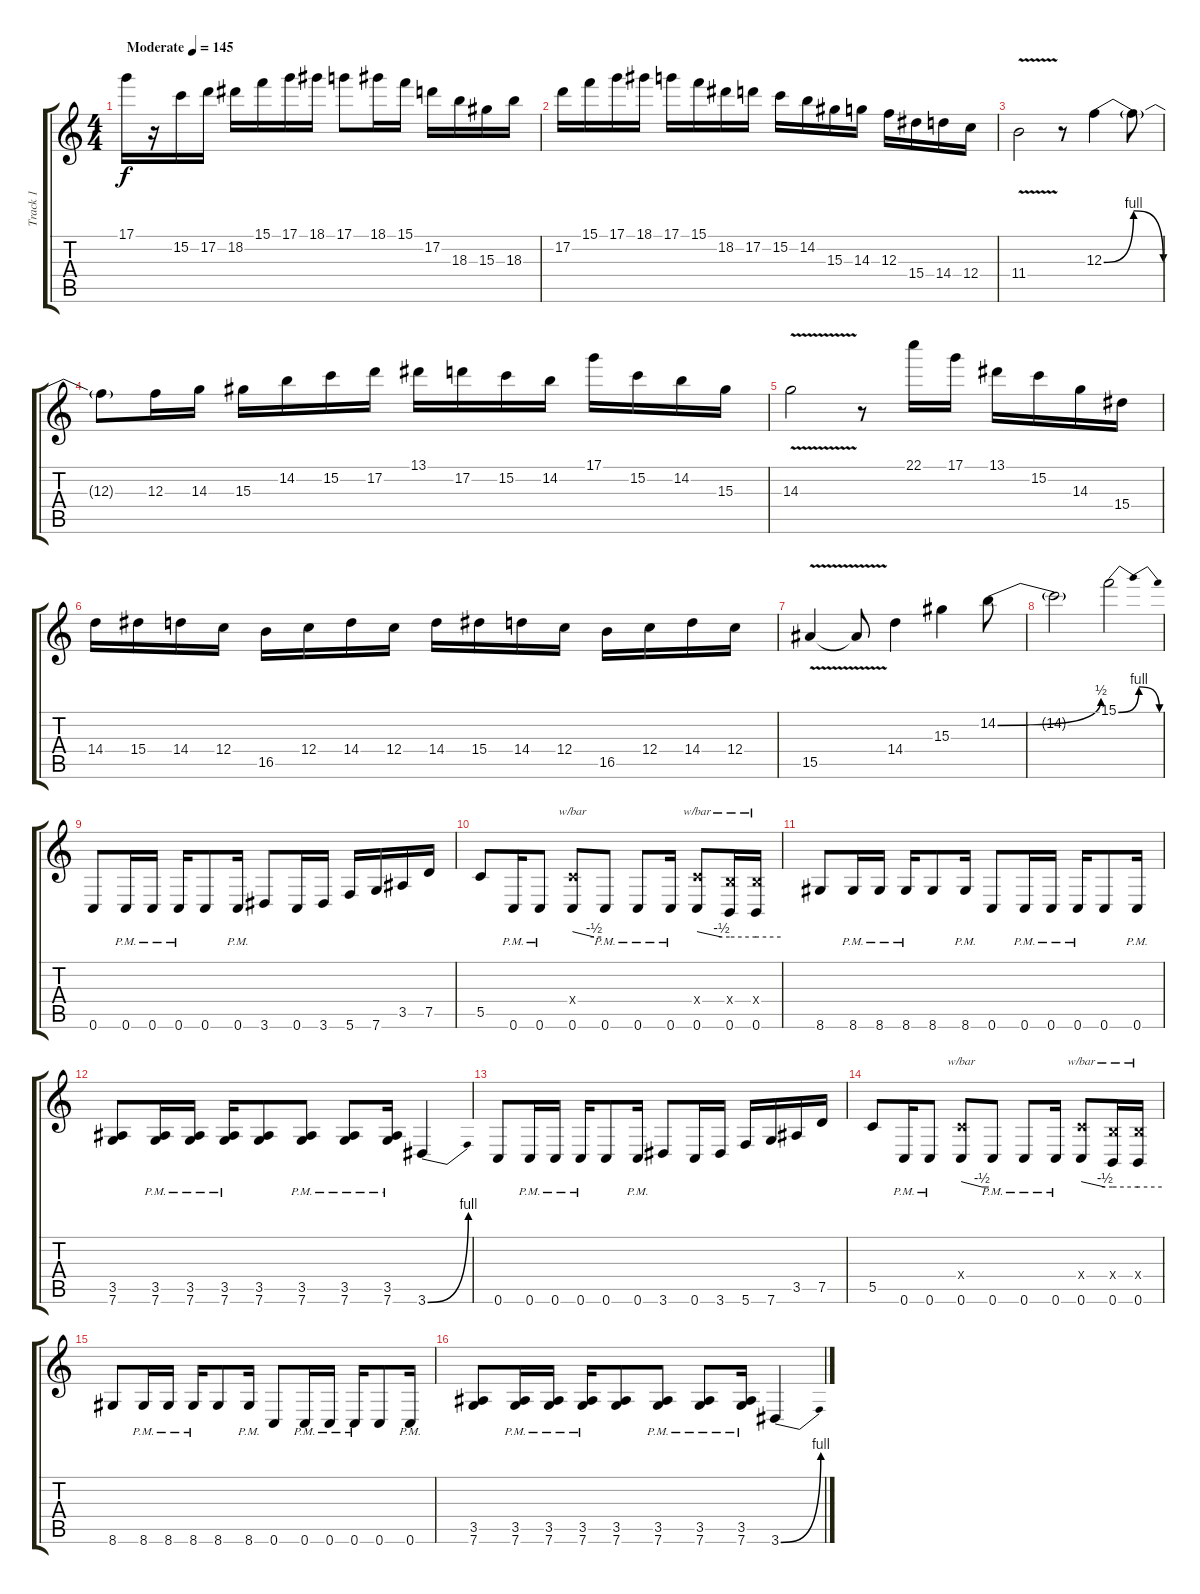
\track ("Track 1" "Track 1") {instrument distortionguitar}
\staff {score tabs}
\tuning (D4 A3 F3 C3 G2 C2) {hide}
\ts (4 4)
\tempo (145 "Moderate")
\clef g2
\ks c
17.1.16{dy f instrument distortionguitar} r.16 15.2.16 17.2.16 18.2.16 15.1.16 17.1.16 18.1.16 17.1.8 18.1.16 15.1.16 17.2.16 18.3.16 15.3.16 18.3.16 |
17.2.16 15.1.16 17.1.16 18.1.16 17.1.16 15.1.16 18.2.16 17.2.16 15.2.16 14.2.16 15.3.16 14.3.16 12.3.16 15.4.16 14.4.16 12.4.16 |
11.4{v}.2 r.8 12.3{be (bendrelease 0 0 20 4 40 4 60 0)}.4 12.3{t}.8 |
12.3{t}.8 12.3.16 14.3.16 15.3.16 14.2.16 15.2.16 17.2.16 13.1.16 17.2.16 15.2.16 14.2.16 17.1.16 15.2.16 14.2.16 15.3.16 |
14.3{v}.2 r.8 22.1.16 17.1.16 13.1.16 15.2.16 14.3.16 15.4.16 |
14.4.16 15.4.16 14.4.16 12.4.16 16.5.16 12.4.16 14.4.16 12.4.16 14.4.16 15.4.16 14.4.16 12.4.16 16.5.16 12.4.16 14.4.16 12.4.16 |
15.5{v}.4 15.5{t}.8 14.4.4 15.3.4 14.2{be (bend 0 0 60 2)}.8 |
14.2{t}.2 15.1{be (bendrelease 0 0 15 4 45 4 60 0)}.2 |
0.6.8 0.6{pm}.16 0.6{pm}.16 0.6{pm}.16 0.6.8 0.6{pm}.16 3.6.8 0.6.16 3.6.16 5.6.16 7.6.16 3.5.16 7.5.16 |
5.5.8 0.6{pm}.16 0.6{pm}.8 (0.4{x} 0.6).8{tbe (custom default 0 0 45 -2 60 -2)} 0.6{pm}.8 0.6{pm}.8 0.6{pm}.16 (0.4{x} 0.6).8{tbe (custom default 0 0 45 -2 60 -2)} (0.4{x} 0.6).16{tbe (hold default 0 -2 60 -2)} (0.4{x} 0.6).16{tbe (hold default 0 -2 60 -2)} |
8.6.8 8.6{pm}.16 8.6{pm}.16 8.6{pm}.16 8.6.8 8.6{pm}.16 0.6.8 0.6{pm}.16 0.6{pm}.16 0.6{pm}.16 0.6.8 0.6{pm}.16 |
(3.5 7.6).8 (3.5{pm} 7.6{pm}).16 (3.5{pm} 7.6{pm}).16 (3.5{pm} 7.6{pm}).16 (3.5 7.6).8 (3.5{pm} 7.6{pm}).8 (3.5{pm} 7.6{pm}).8 (3.5{pm} 7.6{pm}).16 3.6{be (bend 0 0 60 4)}.4 |
0.6.8 0.6{pm}.16 0.6{pm}.16 0.6{pm}.16 0.6.8 0.6{pm}.16 3.6.8 0.6.16 3.6.16 5.6.16 7.6.16 3.5.16 7.5.16 |
5.5.8 0.6{pm}.16 0.6{pm}.8 (0.4{x} 0.6).8{tbe (custom default 0 0 45 -2 60 -2)} 0.6{pm}.8 0.6{pm}.8 0.6{pm}.16 (0.4{x} 0.6).8{tbe (custom default 0 0 45 -2 60 -2)} (0.4{x} 0.6).16{tbe (hold default 0 -2 60 -2)} (0.4{x} 0.6).16{tbe (hold default 0 -2 60 -2)} |
8.6.8 8.6{pm}.16 8.6{pm}.16 8.6{pm}.16 8.6.8 8.6{pm}.16 0.6.8 0.6{pm}.16 0.6{pm}.16 0.6{pm}.16 0.6.8 0.6{pm}.16 |
(3.5 7.6).8 (3.5{pm} 7.6{pm}).16 (3.5{pm} 7.6{pm}).16 (3.5{pm} 7.6{pm}).16 (3.5 7.6).8 (3.5{pm} 7.6{pm}).8 (3.5{pm} 7.6{pm}).8 (3.5{pm} 7.6{pm}).16 3.6{be (bend 0 0 60 4)}.4
